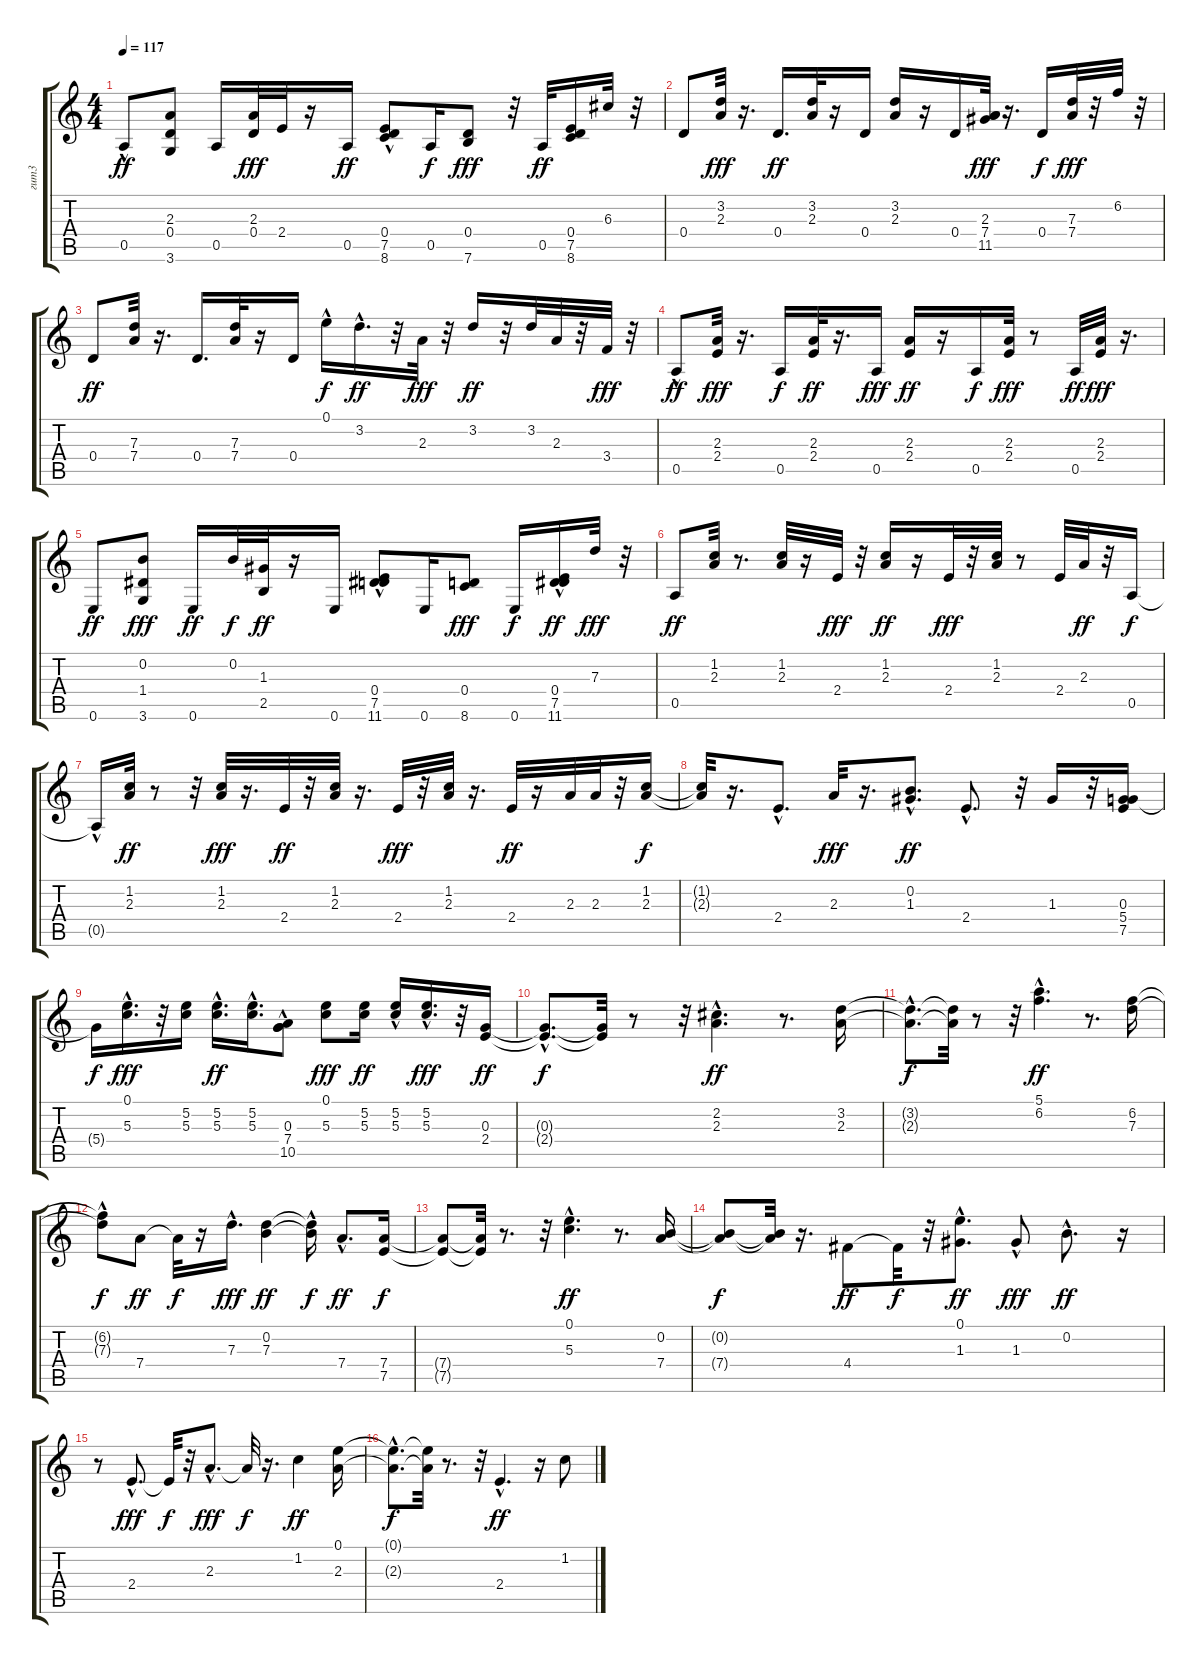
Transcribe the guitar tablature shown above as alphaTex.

\track ("гит3" "гит3") {instrument acousticguitarsteel}
\staff {score tabs}
\tuning (E4 B3 G3 D3 A2 E2) {hide}
\ts (4 4)
\tempo 117
\clef g2
\ks c
0.5{hac}.8{dy ff} (2.3 0.4 3.6).8 0.5.16 (2.3 0.4).32{dy fff} 2.4.32 r.16 0.5.16{dy ff} (0.4{hac} 7.5{hac} 8.6).8 0.5.16{dy f} (0.4 7.6).8{dy fff} r.32 0.5.32{dy ff} (0.4 7.5 8.6).16 6.3.32 r.32 |
0.4.8 (3.2 2.3).32{dy fff} r.16{d} 0.4.16{d dy ff} (3.2 2.3).32 r.16 0.4.16 (3.2 2.3).16 r.16 0.4.16 (2.3 7.4 11.5).32{dy fff} r.16{d} 0.4.16{dy f} (7.3 7.4).32{dy fff} r.32 6.2.32 r.32 |
0.4.8{dy ff} (7.3 7.4).32 r.16{d} 0.4.16{d} (7.3 7.4).32 r.16 0.4.16 0.1{hac}.16{dy f} 3.2{hac}.16{d dy ff} r.32 2.3.32{dy fff} r.32 3.2.16{dy ff} r.32 3.2.32 2.3.32 r.32 3.4.32{dy fff} r.32 |
0.5{hac}.8{dy ff} (2.3 2.4).32{dy fff} r.16{d} 0.5.16{dy f} (2.3 2.4).32{dy ff} r.16{d} 0.5.16{dy fff} (2.3 2.4).16{dy ff} r.16 0.5.16{dy f} (2.3 2.4).32{dy fff} r.8 0.5.32{dy ff} (2.3 2.4).32{dy fff} r.16{d} |
0.6.8{dy ff} (0.2 1.4 3.6).8{dy fff} 0.6.16{dy ff} 0.2.32{dy f} (1.3 2.5).32{dy ff} r.16 0.6.16 (0.4{hac} 7.5 11.6).8 0.6.16 (0.4 8.6).8{dy fff} 0.6.16{dy f} (0.4{hac} 7.5 11.6).16{dy ff} 7.3.32{dy fff} r.32 |
0.5.8{dy ff} (1.2 2.3).32 r.8{d} (1.2 2.3).32 r.16 2.4.32{dy fff} r.32 (1.2 2.3).16{dy ff} r.16 2.4.32{dy fff} r.32 (1.2 2.3).32 r.8 2.4.32 2.3.32{dy ff} r.32 0.5.16{dy f} |
0.5{hac t}.16 (1.2 2.3).32{dy ff} r.8 r.32 (1.2 2.3).32{dy fff} r.16{d} 2.4.32{dy ff} r.32 (1.2 2.3).32 r.16{d} 2.4.32{dy fff} r.32 (1.2 2.3).32 r.16{d} 2.4.32{dy ff} r.16 2.3.32 2.3.32 r.32 (1.2 2.3).16{dy f instrument acousticguitarsteel} |
(1.2{t} 2.3{t}).32 r.16{d} 2.4{hac}.8{d} 2.3.32{dy fff} r.16{d} (0.2{hac} 1.3).8{d dy ff} 2.4{hac}.8{d} r.32 1.3.16 r.32 (0.3 5.4 7.5).16 |
5.4{t}.16{dy f} (0.1{hac} 5.3).16{d dy fff} r.32 (5.2 5.3).16 (5.2{hac} 5.3).16{d dy ff} (5.2{hac} 5.3).16{d} (0.3{hac} 7.4{hac} 10.5).8 (0.1 5.3).8{dy fff} (5.2 5.3).16{dy ff} (5.2{hac} 5.3).16 (5.2{hac} 5.3).16{d dy fff} r.32 (0.3 2.4).16{dy ff} |
(0.3{hac t} 2.4{hac t}).8{d dy f} (0.3{t} 2.4{t}).32 r.8 r.32 (2.2{hac} 2.3{hac}).4{d dy ff} r.8{d} (3.2 2.3).16 |
(3.2{hac t} 2.3{hac t}).8{d dy f} (3.2{t} 2.3{t}).32 r.8 r.32 (5.1{hac} 6.2{hac}).4{d dy ff} r.8{d} (6.2 7.3).16 |
(6.2{hac t} 7.3{t}).8{dy f} 7.4.8{dy ff} 7.4{t}.32{dy f} r.16 7.3{hac}.16{d dy fff} (0.2 7.3).4{dy ff} (0.2{hac t} 7.3{hac t}).16{dy f} 7.4{hac}.8{d dy ff} (7.4 7.5).16{dy f} |
(7.4{t} 7.5{t}).8 (7.4{t} 7.5{t}).32 r.8{d} r.32 (0.1{hac} 5.3{hac}).4{d dy ff} r.8{d} (0.2 7.4).16 |
(0.2{t} 7.4{t}).8{dy f} (0.2{t} 7.4{t}).32 r.16{d} 4.4.8{dy ff} 4.4{t}.32{dy f} r.32 (0.1{hac} 1.3).8{d dy ff} 1.3{hac}.8{dy fff} 0.2{hac}.8{d dy ff} r.16 |
r.8 2.4{hac}.8{d dy fff} 2.4{t}.32{dy f} r.32 2.3{hac}.8{d dy fff} 2.3{t}.32{dy f} r.16{d} 1.2.4{dy ff} (0.1 2.3).16 |
(0.1{hac t} 2.3{hac t}).8{d dy f} (0.1{t} 2.3{t}).32 r.8{d} r.32 2.4{hac}.4{d dy ff} r.16 1.2.8
